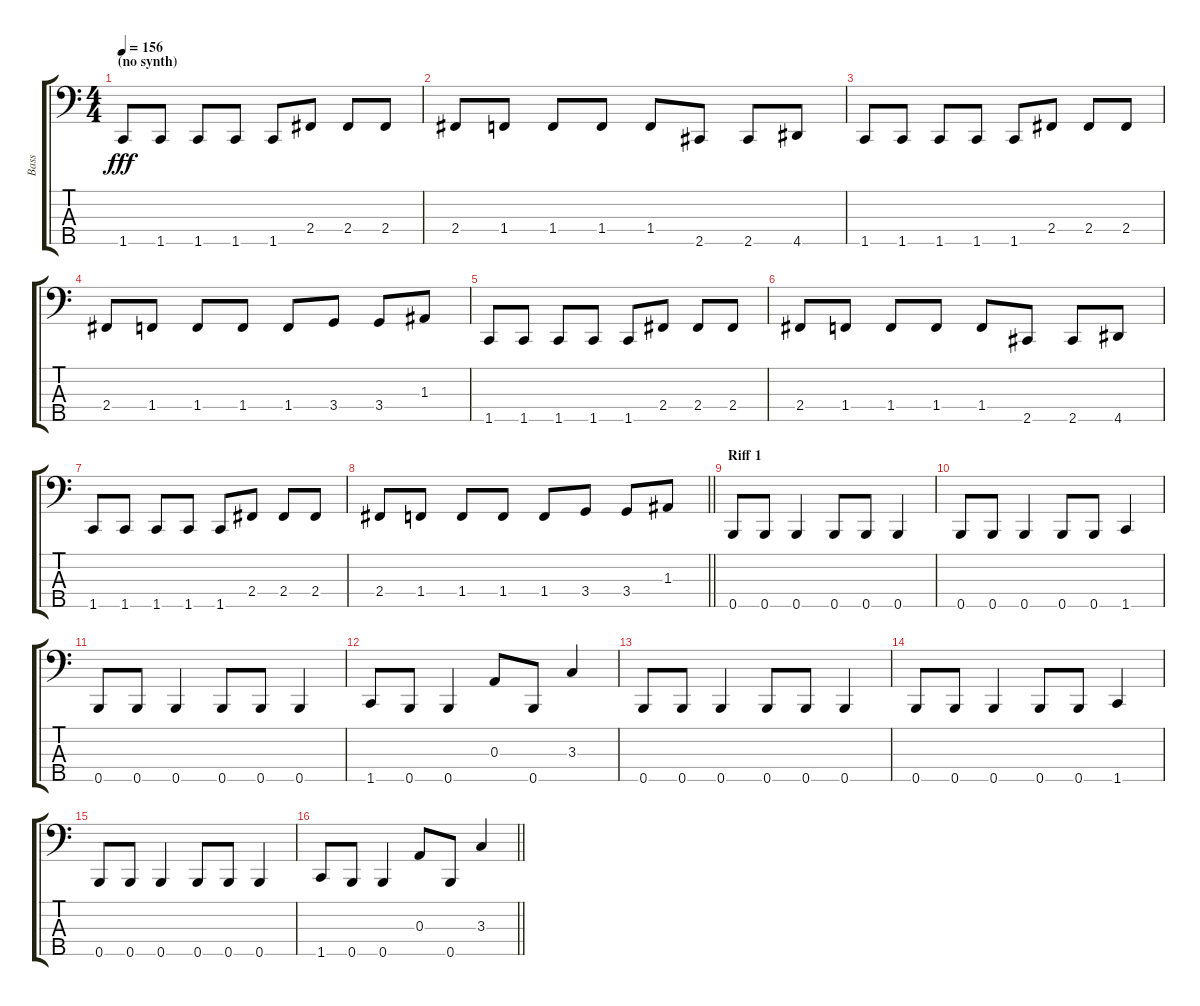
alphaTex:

\track ("Bass" "Bass") {instrument electricbasspick}
\staff {score tabs}
\tuning (G2 D2 A1 E1 B0) {hide}
\ts (4 4)
\section ("" "(no synth)")
\tempo 156
\clef f4
\ks c
1.5.8{dy fff} 1.5.8 1.5.8 1.5.8 1.5.8 2.4.8 2.4.8 2.4.8 |
2.4.8 1.4.8 1.4.8 1.4.8 1.4.8 2.5.8 2.5.8 4.5.8 |
1.5.8 1.5.8 1.5.8 1.5.8 1.5.8 2.4.8 2.4.8 2.4.8 |
2.4.8 1.4.8 1.4.8 1.4.8 1.4.8 3.4.8 3.4.8 1.3.8 |
1.5.8 1.5.8 1.5.8 1.5.8 1.5.8 2.4.8 2.4.8 2.4.8 |
2.4.8 1.4.8 1.4.8 1.4.8 1.4.8 2.5.8 2.5.8 4.5.8 |
1.5.8 1.5.8 1.5.8 1.5.8 1.5.8 2.4.8 2.4.8 2.4.8 |
\barLineRight lightlight
2.4.8 1.4.8 1.4.8 1.4.8 1.4.8 3.4.8 3.4.8 1.3.8 |
\section ("" "Riff 1")
0.5.8 0.5.8 0.5.4 0.5.8 0.5.8 0.5.4 |
0.5.8 0.5.8 0.5.4 0.5.8 0.5.8 1.5.4 |
0.5.8 0.5.8 0.5.4 0.5.8 0.5.8 0.5.4 |
1.5.8 0.5.8 0.5.4 0.3.8 0.5.8 3.3.4 |
0.5.8 0.5.8 0.5.4 0.5.8 0.5.8 0.5.4 |
0.5.8 0.5.8 0.5.4 0.5.8 0.5.8 1.5.4 |
0.5.8 0.5.8 0.5.4 0.5.8 0.5.8 0.5.4 |
\barLineRight lightlight
1.5.8 0.5.8 0.5.4 0.3.8 0.5.8 3.3.4
